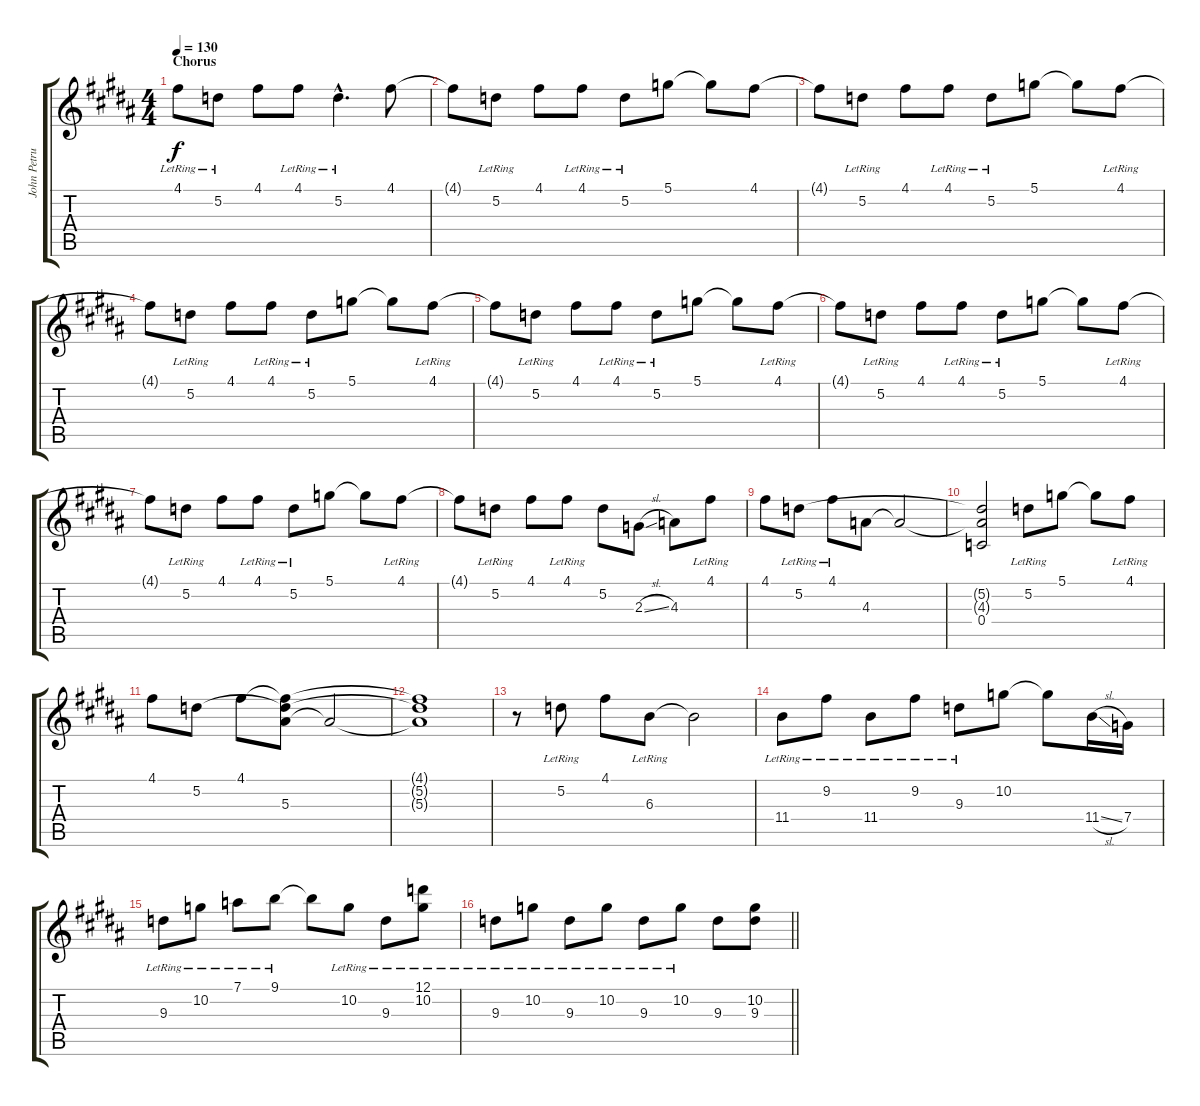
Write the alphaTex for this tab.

\track ("John Petrucci" "John Petru") {instrument distortionguitar}
\staff {score tabs}
\tuning (D4 A3 F3 C3 G2 D2) {hide}
\ts (4 4)
\section ("" "Chorus")
\tempo 130
\clef g2
\ks g#minor
4.1{lr}.8{dy f} 5.2{lr}.8 4.1.8 4.1{lr}.8 5.2{hac lr}.4{d} 4.1.8 |
4.1{t}.8 5.2{lr}.8 4.1.8 4.1{lr}.8 5.2{lr}.8 5.1.8 5.1{t}.8 4.1.8 |
4.1{t}.8 5.2{lr}.8 4.1.8 4.1{lr}.8 5.2{lr}.8 5.1.8 5.1{t}.8 4.1{lr}.8 |
4.1{t}.8 5.2{lr}.8 4.1.8 4.1{lr}.8 5.2{lr}.8 5.1.8 5.1{t}.8 4.1{lr}.8 |
4.1{t}.8 5.2{lr}.8 4.1.8 4.1{lr}.8 5.2{lr}.8 5.1.8 5.1{t}.8 4.1{lr}.8 |
4.1{t}.8 5.2{lr}.8 4.1.8 4.1{lr}.8 5.2{lr}.8 5.1.8 5.1{t}.8 4.1{lr}.8 |
4.1{t}.8 5.2{lr}.8 4.1.8 4.1{lr}.8 5.2{lr}.8 5.1.8 5.1{t}.8 4.1{lr}.8 |
4.1{t}.8 5.2{lr}.8 4.1.8 4.1{lr}.8 5.2.8 2.3{sl}.8 4.3.8 4.1{lr}.8 |
4.1.8 5.2{lr}.8 4.1{lr}.8 4.3.8 4.3{t}.2 |
(5.2{t} 4.3{t} 0.4).2 5.2{lr}.8 5.1.8 5.1{t}.8 4.1{lr}.8 |
4.1.8 5.2.8 4.1.8 (4.1{t} 5.2{t} 5.3).8 5.3{t}.2 |
(4.1{t} 5.2{t} 5.3{t}).1 |
r.8 5.2{lr}.8 4.1.8 6.3{lr}.8 6.3{t}.2 |
11.4{lr}.8 9.2{lr}.8 11.4{lr}.8 9.2{lr}.8 9.3{lr}.8 10.2.8 10.2{t}.8 11.4{sl}.16 7.4.16 |
9.3{lr}.8 10.2{lr}.8 7.1{lr}.8 9.1{lr}.8 9.1{t}.8 10.2{lr}.8 9.3{lr}.8 (12.1{lr} 10.2).8 |
\barLineRight lightlight
9.3{lr}.8 10.2{lr}.8 9.3{lr}.8 10.2{lr}.8 9.3{lr}.8 10.2{lr}.8 9.3.8 (10.2 9.3).8
